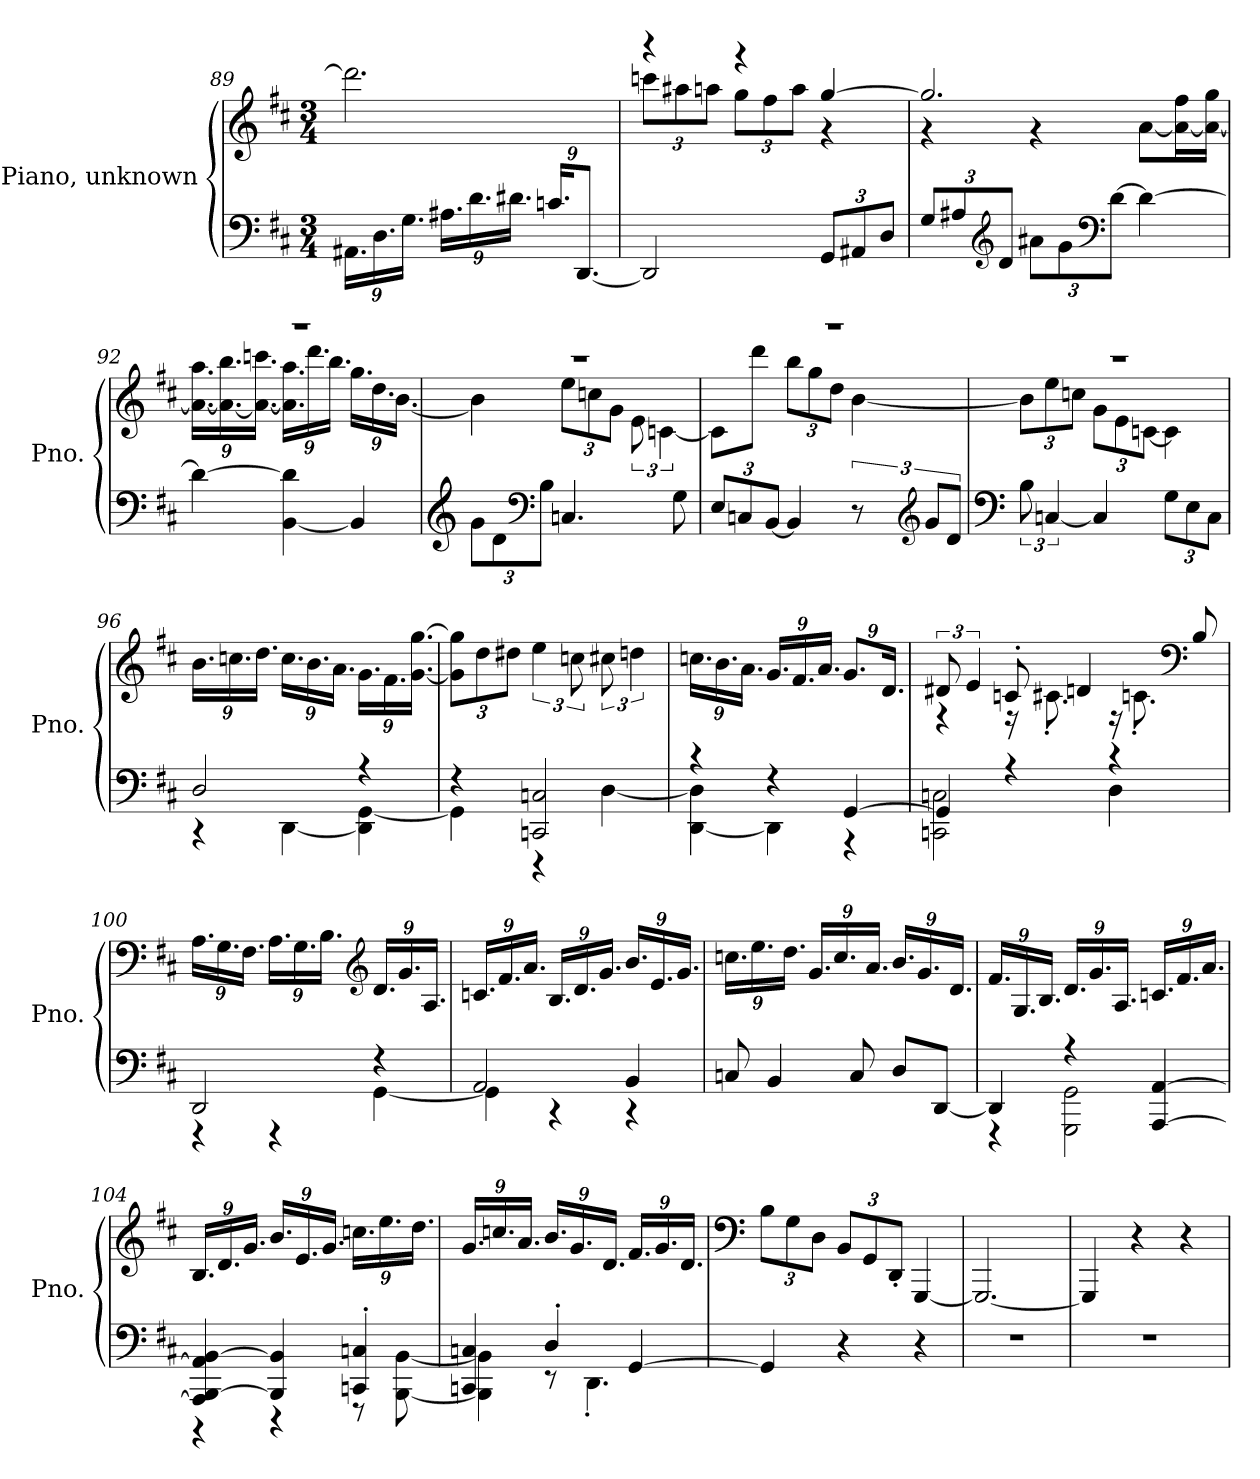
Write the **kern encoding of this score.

**kern	**kern
*part1	*part1
*staff2	*staff1
*I"Piano, unknown	*
*I'Pno.	*
*clefF4	*clefG2
*k[f#c#]	*k[f#c#]
*M3/4	*M3/4
*Xbrackettup	*
=89	=89
18.AA#X\LL	2.ddd\]
18.D\	.
18.G\JJ	.
18.A#X\LL	.
18.d\	.
18.d#X\JJ	.
18.cn/KL	.
[9.DD/J	.
=90	=90
*	*^
*	*	*Xbrackettup
2DD/]	4r	12cccn\L
.	.	12aa#X\
.	.	12aan\J
.	4r	12gg\L
.	.	12ff#\
.	.	12aa\J
12GG/L	[4gg/	4r
12AA#X/	.	.
12D/J	.	.
!!LO:PB:g=z	!!
=91	=91	=91
12G/L	2.gg/]	4r
12A#X/	.	.
*clefG2	*	*
12d/J	.	.
12a#X\L	.	4r
12g\	.	.
*clefF4	*	*
[12d\J	.	.
4d\_	.	[8a\L
.	.	16a\_ 16ff#\L
.	.	16a\_ 16gg\JJ
=92	=92	=92
4d\_	2.r	18.a\_ 18.aa\LL
.	.	18.a\_ 18.bb\
.	.	18.a\_ 18.cccn\JJ
[4BB\ 4d\]	.	18.a\] 18.aa\LL
.	.	18.ddd\
.	.	18.bb\JJ
4BB/]	.	18.gg\LL
.	.	18.dd\
.	.	[18.b\JJ
!!LO:LB:g=z	!!
=93	=93	=93
*clefG2	*	*
12g\L	2.r	4b\]
12d\	.	.
*clefF4	*	*
12B\J	.	.
4.Cn/	.	12ee\L
.	.	12ccn\
.	.	12g\J
*	*	*brackettup
.	.	12e\
.	.	[6cn\
8G\	.	.
=94	=94	=94
12E/L	2.r	8c\L]
12Cn/	.	.
.	.	8ddd\J
[12BB/J	.	.
*	*	*Xbrackettup
4BB/]	.	12bb\L
.	.	12gg\
.	.	12dd\J
*brackettup	*	*
12r	.	[4b\
*clefG2	*	*
12g/L	.	.
12d/J	.	.
=95	=95	=95
*clefF4	*	*
12B\	2.r	12b\L]
[6Cn/	.	12ee\
.	.	12ccn\J
4C/]	.	12g\L
.	.	12e\
.	.	[12cn\J
*Xbrackettup	*	*
12G\L	.	4c\]
12E\	.	.
12C\J	.	.
*	*v	*v
!!LO:LB:g=z
=96	=96
*^	*
2D/	4r	18.b\LL
.	.	18.ccn\
.	.	18.dd\JJ
.	[4DD\	18.cc\LL
.	.	18.b\
.	.	18.a\JJ
4r	4DD\] [4GG\	18.g\LL
.	.	18.f#\
.	.	[18.g\ [18.gg\JJ
=97	=97	=97
4r	4GG\]	12g\] 12gg\]L
.	.	12dd\
.	.	12dd#X\J
*	*	*brackettup
2CCn/ 2Cn/	4r	6ee\
.	.	12ccn\
.	[4D\	12cc#X\
.	.	6ddn\
=98	=98	=98
*	*	*Xbrackettup
4r	[4DD\ 4D\]	18.ccn\LL
.	.	18.b\
.	.	18.a\JJ
4r	4DD\]	18.g/LL
.	.	18.f#/
.	.	18.a/JJ
[4GG/	4r	9.g/L
.	.	18.d/Jk
!!LO:LB:g=z
=99	=99	=99
*	*	*brackettup
*	*	*^
4GG/]	2CCn\ 2Cn\	12d#X/	4r
.	.	6e/	.
4r	.	8cn'/	16r
.	.	.	8.c#X'\
.	.	4dn/	.
4r	4D\	.	16r
.	.	.	8.cn'\
*	*	*clefF4	*
.	.	8B/	.
*	*	*v	*v
=100	=100	=100
*	*	*Xbrackettup
2DD/	4r	18.A\LL
.	.	18.G\
.	.	18.F#\JJ
.	4r	18.A\LL
.	.	18.G\
.	.	18.B\JJ
*	*	*clefG2
4r	[4GG\	18.d/LL
.	.	18.g/
.	.	18.A/JJ
=101	=101	=101
2AA/	4GG\]	18.cn/LL
.	.	18.f#/
.	.	18.a/JJ
.	4r	18.B/LL
.	.	18.d/
.	.	18.g/JJ
4BB/	4r	18.b/LL
.	.	18.e/
.	.	18.g/JJ
*v	*v	*
!!LO:LB:g=z
=102	=102
8Cn/	18.ccn\LL
.	18.ee\
4BB/	.
.	18.dd\JJ
.	18.g/LL
.	18.cc/
8C/	.
.	18.a/JJ
8D/L	18.b/LL
.	18.g/
[8DD/J	.
.	18.d/JJ
=103	=103
*^	*
4DD/]	4r	18.f#/LL
.	.	18.G/
.	.	18.B/JJ
4r	2GGG\ 2GG\	18.d/LL
.	.	18.g/
.	.	18.A/JJ
[4AAA/ [4AA/	.	18.cn/LL
.	.	18.f#/
.	.	18.a/JJ
=104	=104	=104
4AAA/] [4BBB/ 4AA/] [4BB/	4r	18.B/LL
.	.	18.d/
.	.	18.g/JJ
4BBB/] 4BB/]	4r	18.b/LL
.	.	18.e/
.	.	18.g/JJ
4CCn/' 4Cn/'	8r	18.ccn\LL
.	.	18.ee\
.	[8BBB\ [8BB\	.
.	.	18.dd\JJ
!!LO:LB:g=z
=105	=105	=105
4CCn/ 4Cn/	4BBB\] 4BB\]	18.g/LL
.	.	18.ccn/
.	.	18.a/JJ
4D'/	8r	18.b/LL
.	.	18.g/
.	4.DD'\	.
.	.	18.d/JJ
[4GG/	.	18.f#/LL
.	.	18.g/
.	.	18.d/JJ
*v	*v	*
=106	=106
*	*clefF4
4GG/]	12B\L
.	12G\
.	12D\J
4r	12BB/L
.	12GG/
.	12DD'/J
4r	[4GGG/
=107	=107
2.r	2.GGG/_
=108	=108
2.r	4GGG/]
.	4r
.	4r
=	=
*-	*-
